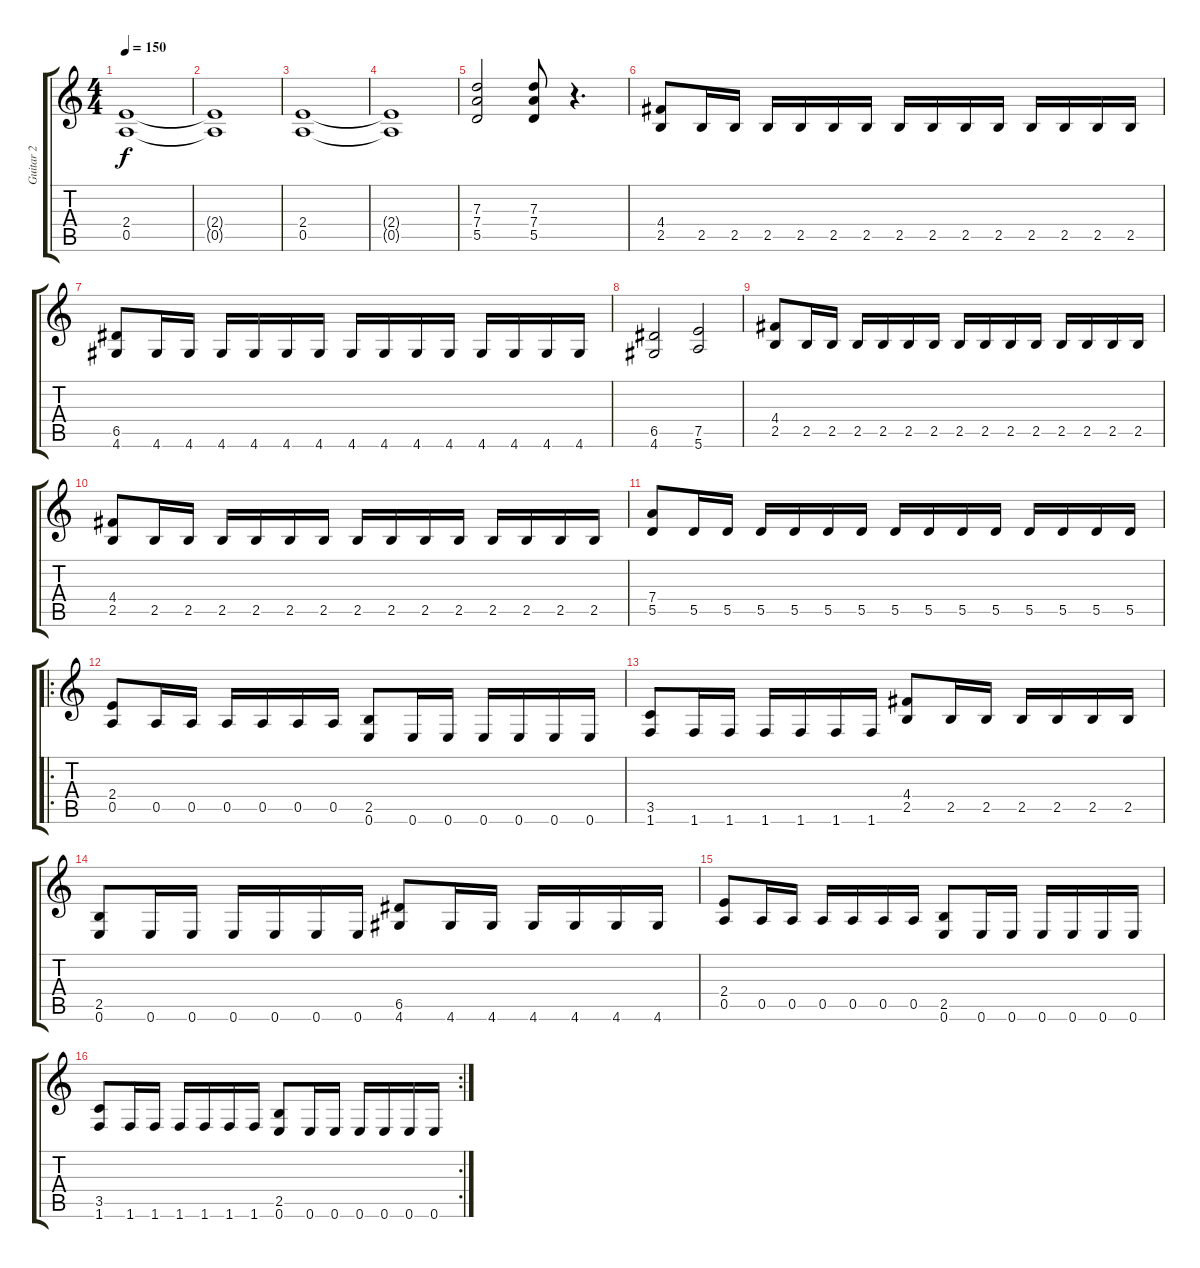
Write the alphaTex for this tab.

\track ("Guitar 2" "Guitar 2") {instrument distortionguitar}
\staff {score tabs}
\tuning (E4 B3 G3 D3 A2 E2) {hide}
\ts (4 4)
\tempo 150
\clef g2
\ks aminor
(2.4 0.5).1{dy f} |
(2.4{t} 0.5{t}).1 |
(2.4 0.5).1 |
(2.4{t} 0.5{t}).1 |
(7.3 7.4 5.5).2 (7.3 7.4 5.5).8 r.4{d} |
(4.4 2.5).8 2.5.16 2.5.16 2.5.16 2.5.16 2.5.16 2.5.16 2.5.16 2.5.16 2.5.16 2.5.16 2.5.16 2.5.16 2.5.16 2.5.16 |
(6.5 4.6).8 4.6.16 4.6.16 4.6.16 4.6.16 4.6.16 4.6.16 4.6.16 4.6.16 4.6.16 4.6.16 4.6.16 4.6.16 4.6.16 4.6.16 |
(6.5 4.6).2 (7.5 5.6).2 |
(4.4 2.5).8 2.5.16 2.5.16 2.5.16 2.5.16 2.5.16 2.5.16 2.5.16 2.5.16 2.5.16 2.5.16 2.5.16 2.5.16 2.5.16 2.5.16 |
(4.4 2.5).8 2.5.16 2.5.16 2.5.16 2.5.16 2.5.16 2.5.16 2.5.16 2.5.16 2.5.16 2.5.16 2.5.16 2.5.16 2.5.16 2.5.16 |
(7.4 5.5).8 5.5.16 5.5.16 5.5.16 5.5.16 5.5.16 5.5.16 5.5.16 5.5.16 5.5.16 5.5.16 5.5.16 5.5.16 5.5.16 5.5.16 |
\ro
(2.4 0.5).8 0.5.16 0.5.16 0.5.16 0.5.16 0.5.16 0.5.16 (2.5 0.6).8 0.6.16 0.6.16 0.6.16 0.6.16 0.6.16 0.6.16 |
(3.5 1.6).8 1.6.16 1.6.16 1.6.16 1.6.16 1.6.16 1.6.16 (4.4 2.5).8 2.5.16 2.5.16 2.5.16 2.5.16 2.5.16 2.5.16 |
(2.5 0.6).8 0.6.16 0.6.16 0.6.16 0.6.16 0.6.16 0.6.16 (6.5 4.6).8 4.6.16 4.6.16 4.6.16 4.6.16 4.6.16 4.6.16 |
(2.4 0.5).8 0.5.16 0.5.16 0.5.16 0.5.16 0.5.16 0.5.16 (2.5 0.6).8 0.6.16 0.6.16 0.6.16 0.6.16 0.6.16 0.6.16 |
\rc 2
(3.5 1.6).8 1.6.16 1.6.16 1.6.16 1.6.16 1.6.16 1.6.16 (2.5 0.6).8 0.6.16 0.6.16 0.6.16 0.6.16 0.6.16 0.6.16
